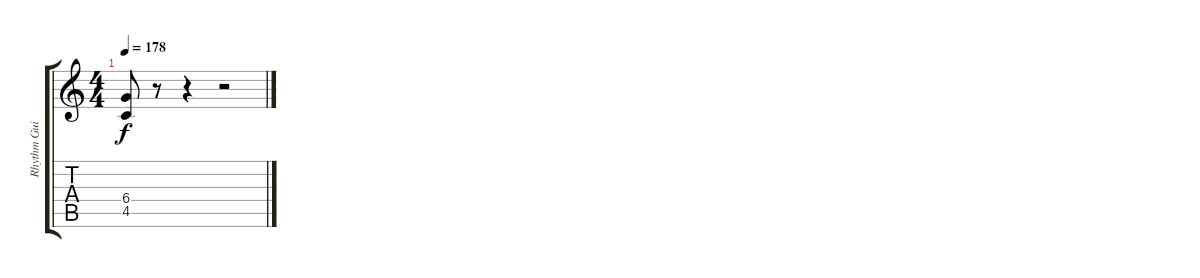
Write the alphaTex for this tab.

\track ("Rhythm Guitar 2 - Henjo Richter" "Rhythm Gui") {instrument overdrivenguitar}
\staff {score tabs}
\tuning (Eb4 Bb3 Gb3 Db3 Ab2 Eb2) {hide}
\ts (4 4)
\tempo 178
\clef g2
\ks c
(6.4{t} 4.5{t}).8{dy f} r.8 r.4 r.2
